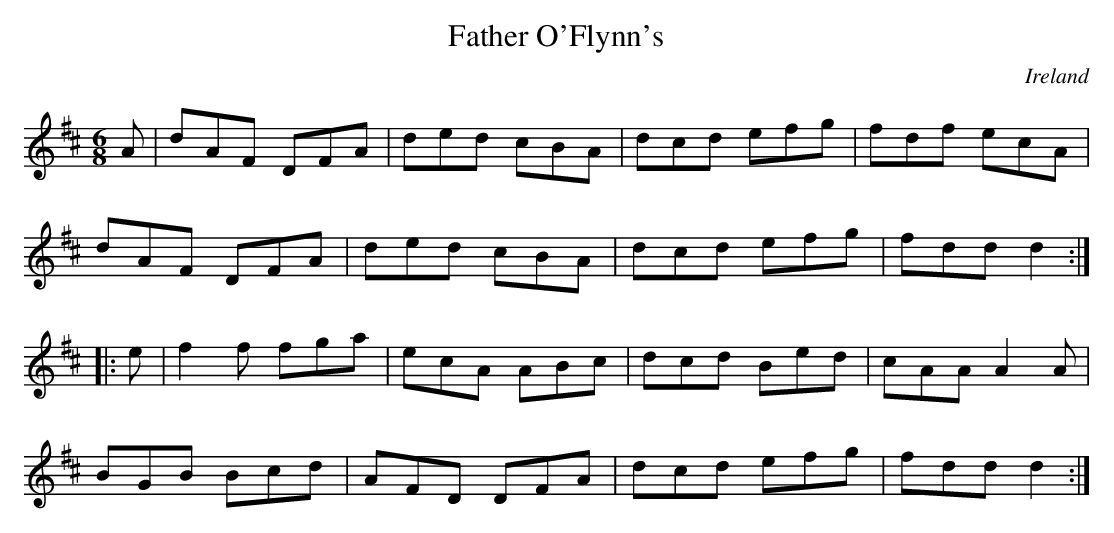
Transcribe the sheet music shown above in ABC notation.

X:1
T:Father O'Flynn's
O:Ireland
M:6/8
K:D
A|dAF DFA|ded cBA|dcd efg|fdf ecA|
dAF DFA|ded cBA|dcd efg|fdd d2::
e|f2f fga|ecA ABc|dcd Bed|cAA A2A|
BGB Bcd|AFD DFA|dcd efg|fdd d2:|
